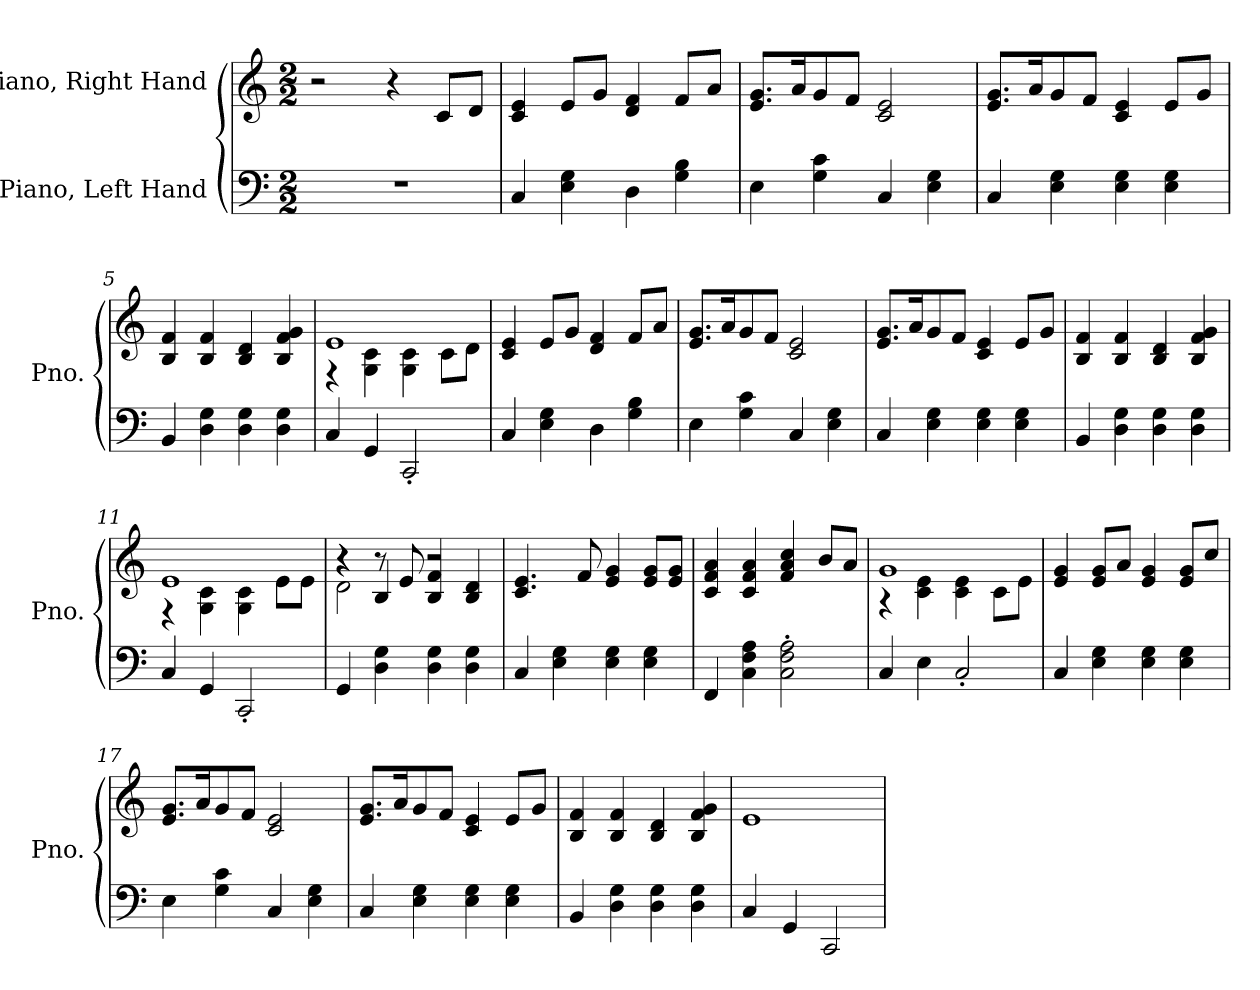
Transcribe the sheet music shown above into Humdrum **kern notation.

**kern	**kern
*part2	*part1
*staff2	*staff1
*I"Piano, Left Hand	*I"Piano, Right Hand
*I'Pno.	*I'Pno.
*clefF4	*clefG2
*k[]	*k[]
*M2/2	*M2/2
*MM100	*MM100
=1	=1
1r	2r
.	4r
.	8c/L
.	8d/J
=2	=2
4C/	4c/ 4e/
4E\ 4G\	8e/L
.	8g/J
4D\	4d/ 4f/
4G\ 4B\	8f/L
.	8a/J
=3	=3
4E\	8.e/ 8.g/L
.	16a/K
4G\ 4c\	8g/
.	8f/J
4C/	2c/ 2e/
4E\ 4G\	.
=4	=4
4C/	8.e/ 8.g/L
.	16a/K
4E\ 4G\	8g/
.	8f/J
4E\ 4G\	4c/ 4e/
4E\ 4G\	8e/L
.	8g/J
=5	=5
4BB/	4B/ 4f/
4D\ 4G\	4B/ 4f/
4D\ 4G\	4B/ 4d/
4D\ 4G\	4B/ 4f/ 4g/
!!LO:LB:g=z
=6	=6
*	*^
4C/	1e	4r
4GG/	.	4G\ 4c\
2CC'/	.	4G\ 4c\
.	.	8c\L
.	.	8d\J
*	*v	*v
=7	=7
4C/	4c/ 4e/
4E\ 4G\	8e/L
.	8g/J
4D\	4d/ 4f/
4G\ 4B\	8f/L
.	8a/J
=8	=8
4E\	8.e/ 8.g/L
.	16a/K
4G\ 4c\	8g/
.	8f/J
4C/	2c/ 2e/
4E\ 4G\	.
=9	=9
4C/	8.e/ 8.g/L
.	16a/K
4E\ 4G\	8g/
.	8f/J
4E\ 4G\	4c/ 4e/
4E\ 4G\	8e/L
.	8g/J
=10	=10
4BB/	4B/ 4f/
4D\ 4G\	4B/ 4f/
4D\ 4G\	4B/ 4d/
4D\ 4G\	4B/ 4f/ 4g/
=11	=11
*	*^
4C/	1e	4r
4GG/	.	4G\ 4c\
2CC'/	.	4G\ 4c\
.	.	8e\L
.	.	8e\J
!!LO:LB:g=z
=12	=12	=12
*	*	*^
4GG/	4r	2d\	4r
4D\ 4G\	8r	.	4B/
.	8e/	.	.
4D\ 4G\	4B/ 4f/	2r	2r
4D\ 4G\	4B/ 4d/	.	.
*	*v	*v	*v
=13	=13
4C/	4.c/ 4.e/
4E\ 4G\	.
.	8f/
4E\ 4G\	4e/ 4g/
4E\ 4G\	8e/ 8g/L
.	8e/ 8g/J
=14	=14
4FF/	4c/ 4f/ 4a/
4C\ 4F\ 4A\	4c/ 4f/ 4a/
2C\' 2F\' 2A\'	4f/ 4a/ 4cc/
.	8b/L
.	8a/J
=15	=15
*	*^
4C/	1g	4r
4E\	.	4c\ 4e\
2C'/	.	4c\ 4e\
.	.	8c\L
.	.	8e\J
*	*v	*v
=16	=16
4C/	4e/ 4g/
4E\ 4G\	8e/ 8g/L
.	8a/J
4E\ 4G\	4e/ 4g/
4E\ 4G\	8e/ 8g/L
.	8cc/J
=17	=17
4E\	8.e/ 8.g/L
.	16a/K
4G\ 4c\	8g/
.	8f/J
4C/	2c/ 2e/
4E\ 4G\	.
!!LO:LB:g=z
=18	=18
4C/	8.e/ 8.g/L
.	16a/K
4E\ 4G\	8g/
.	8f/J
4E\ 4G\	4c/ 4e/
4E\ 4G\	8e/L
.	8g/J
=19	=19
4BB/	4B/ 4f/
4D\ 4G\	4B/ 4f/
4D\ 4G\	4B/ 4d/
4D\ 4G\	4B/ 4f/ 4g/
=20	=20
4C/	1e
4GG/	.
2CC/	.
=	=
*-	*-
